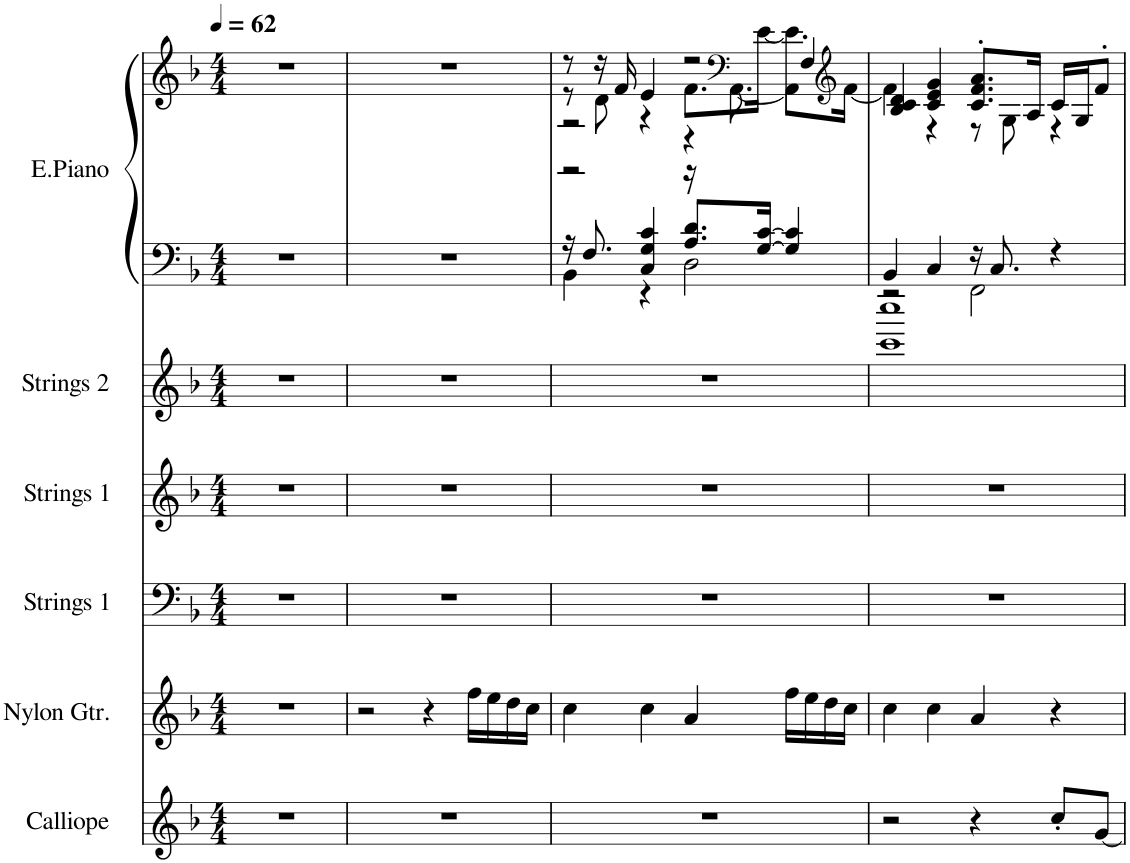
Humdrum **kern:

**kern	**kern	**kern	**kern	**kern	**kern	**kern
*part6	*part5	*part4	*part3	*part2	*part1	*part1
*staff7	*staff6	*staff5	*staff4	*staff3	*staff2	*staff1
*I"Calliope	*I"Nylon Gtr.	*I"Strings 1	*I"Strings 1	*I"Strings 2	*I"E.Piano	*
*	*	*I'Str	*I'Str	*I'Str	*I'E.Pno	*
*clefG2	*clefG2	*clefF4	*clefG2	*clefG2	*clefF4	*clefG2
*k[b-]	*k[b-]	*k[b-]	*k[b-]	*k[b-]	*k[b-]	*k[b-]
*M4/4	*M4/4	*M4/4	*M4/4	*M4/4	*M4/4	*M4/4
*MM62	*MM62	*MM62	*MM62	*MM62	*MM62	*MM62
=1	=1	=1	=1	=1	=1	=1
1r	1r	1r	1r	1r	1r	1r
=2	=2	=2	=2	=2	=2	=2
1r	2r	1r	1r	1r	1r	1r
.	4r	.	.	.	.	.
.	16ff\LL	.	.	.	.	.
.	16ee\	.	.	.	.	.
.	16dd\	.	.	.	.	.
.	16cc\JJ	.	.	.	.	.
=3	=3	=3	=3	=3	=3	=3
*	*	*	*	*	*^	*^
*	*	*	*	*	*	*	*	*^
*	*	*	*	*	*	*	*	*	*^
1r	4cc\	1r	1r	1r	16r	4BB-\	8r	8r	2r	2r
.	.	.	.	.	8.F/	.	.	.	.	.
.	.	.	.	.	.	.	16r	8d\	.	.
.	.	.	.	.	.	.	16f/	.	.	.
.	4cc\	.	.	.	4C/ 4G/ 4c/	4r	4e/	4r	.	.
.	4a/	.	.	.	8.A/ 8.d/L	2D\	2r	8.f\L	4r	16r
*	*	*	*	*	*	*	*clefF4	*	*	*
.	.	.	.	.	.	.	.	.	.	[8.AA\
.	.	.	.	.	[16G/ [16c/Jk	.	.	[16e\Jk	.	.
.	16ff\LL	.	.	.	4G/] 4c/]	.	.	8.e\L]	4F/	4AA\]
.	16ee\	.	.	.	.	.	.	.	.	.
.	16dd\	.	.	.	.	.	.	.	.	.
*	*	*	*	*	*	*	*clefG2	*	*	*
.	16cc\JJ	.	.	.	.	.	.	[16f\Jk	.	.
*	*	*	*	*	*	*	*	*v	*v	*v
=4	=4	=4	=4	=4	=4	=4	=4	=4
2r	4cc\	1r	1r	1ccc 1cccc	4BB-/	2r	4B-/ 4c/ 4d/	4f\]
.	4cc\	.	.	.	4C/	.	4c/ 4e/ 4g/	4r
4r	4a/	.	.	.	16r	2FF\	8.c/' 8.f/' 8.a/'L	8r
.	.	.	.	.	8.C/	.	.	.
.	.	.	.	.	.	.	.	8G\
.	.	.	.	.	.	.	16A/Jk	.
8cc'/L	4r	.	.	.	4r	.	16c/LL	4r
.	.	.	.	.	.	.	16G/J	.
[8g/J	.	.	.	.	.	.	8f'/J	.
*	*	*	*	*	*v	*v	*	*
*	*	*	*	*	*	*v	*v
=	=	=	=	=	=	=
*-	*-	*-	*-	*-	*-	*-
